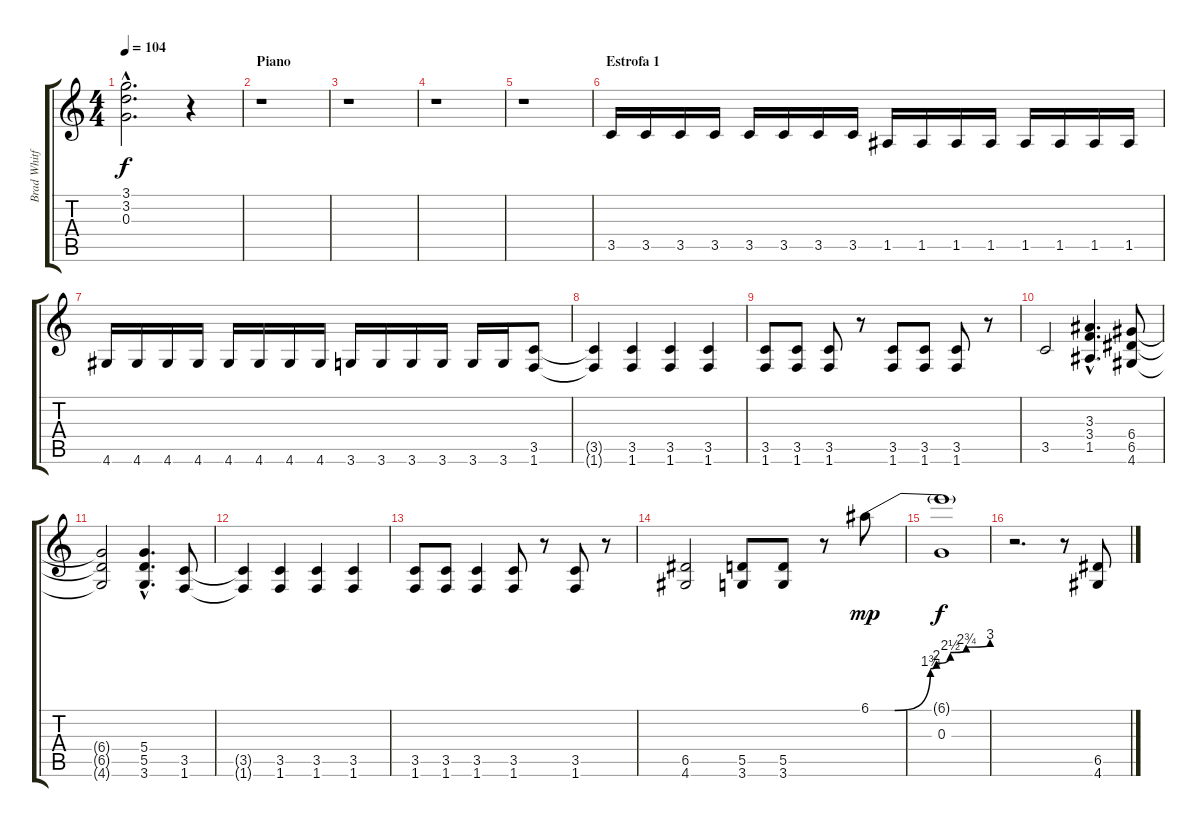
\track ("Brad Whitford" "Brad Whitf") {instrument distortionguitar}
\staff {score tabs}
\tuning (E4 B3 G3 D3 A2 E2) {hide}
\ts (4 4)
\tempo 104
\clef g2
\ks c
(3.1{hac t} 3.2{hac t} 0.3{hac t}).2{d dy f} r.4 |
\section ("" "Piano")
r.1 |
r.1 |
r.1 |
r.1 |
\section ("" "Estrofa 1")
3.5.16{volume 8 balance 3} 3.5.16 3.5.16 3.5.16 3.5.16 3.5.16 3.5.16 3.5.16 1.5.16 1.5.16 1.5.16 1.5.16 1.5.16 1.5.16 1.5.16 1.5.16 |
4.6.16 4.6.16 4.6.16 4.6.16 4.6.16 4.6.16 4.6.16 4.6.16 3.6.16 3.6.16 3.6.16 3.6.16 3.6.16 3.6.16 (3.5 1.6).8 |
(3.5{t} 1.6{t}).4 (3.5 1.6).4 (3.5 1.6).4 (3.5 1.6).4 |
(3.5 1.6).8 (3.5 1.6).8 (3.5 1.6).8 r.8 (3.5 1.6).8 (3.5 1.6).8 (3.5 1.6).8 r.8 |
3.5.2 (3.3{hac} 3.4{hac} 1.5{hac}).4{d} (6.4 6.5 4.6).8 |
(6.4{t} 6.5{t} 4.6{t}).2 (5.4{hac} 5.5{hac} 3.6{hac}).4{d} (3.5 1.6).8 |
(3.5{t} 1.6{t}).4 (3.5 1.6).4 (3.5 1.6).4 (3.5 1.6).4 |
(3.5 1.6).8 (3.5 1.6).8 (3.5 1.6).4 (3.5 1.6).8 r.8 (3.5 1.6).8 r.8 |
(6.5 4.6).2 (5.5 3.6).8 (5.5 3.6).8 r.8 6.1{be (custom 0 0 12 0 30 7 33 8 40 10 48 11 60 12)}.8{dy mp} |
(6.1{t} 0.3).1{dy f} |
r.2{d} r.8 (6.5 4.6).8
